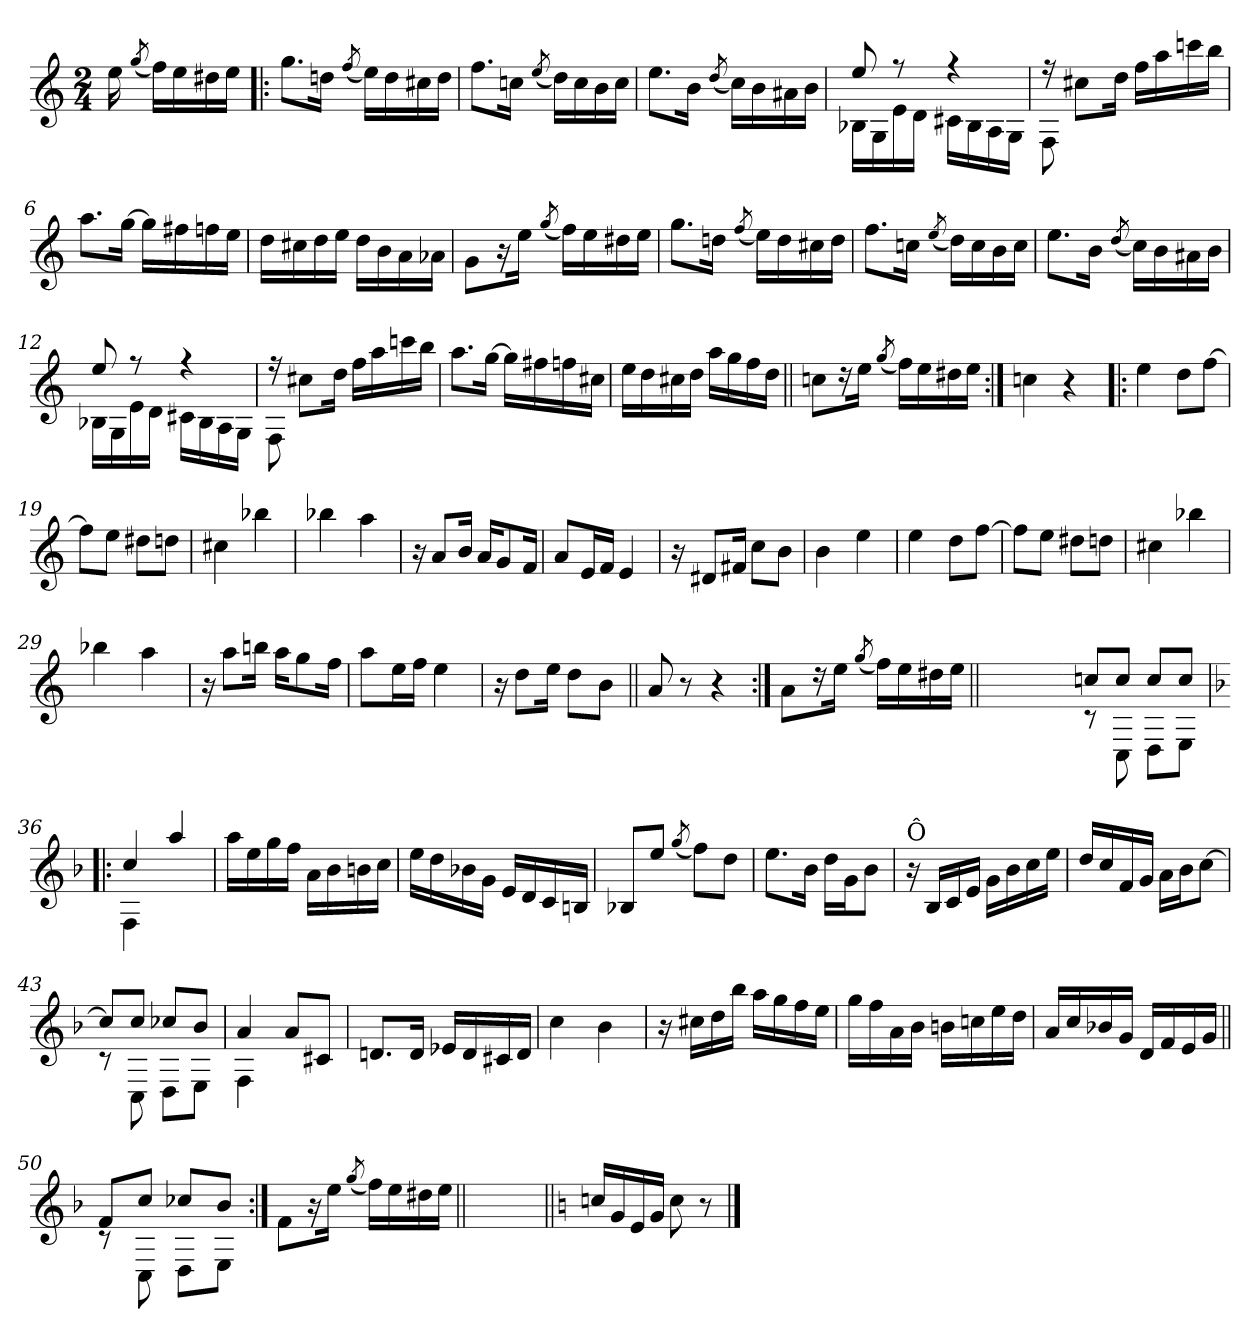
**kern
*part1
*staff1
*clefG2
*k[]
*C:
*M2/4
=
16ee\
(8qgg/
16ff\LL)
16ee\
16dd#X\
16ee\JJ
=1!|:
8.gg\L
16ddn\Jk
(<8qff/
16ee\LL)
16dd\
16cc#X\
16dd\JJ
=2
8.ff\L
16ccn\Jk
(<8qee/
16dd\LL)
16cc\
16b\
16cc\JJ
=3
8.ee\L
16b\Jk
(<8qdd/
16cc\LL)
16b\
16a#X\
16b\JJ
=4
*^
8ee/	16B-X\LL
.	16G\
8ree	16e\
.	16d\JJ
4ree	16c#X\LL
.	16B-\
.	16A\
.	16G\JJ
!!LO:LB:g=z	!!
=5	=5
16r	8F\
8cc#X\L	.
.	8ryy
16dd\Jk	.
16ff\LL	4ryy
16aa\	.
16cccn\	.
16bb\JJ	.
*v	*v
=6
8.aa\L
[16gg\Jk
16gg\LL]
16ff#X\
16ffn\
16ee\JJ
=7
16dd\LL
16cc#X\
16dd\
16ee\JJ
16dd\LL
16b\
16a\
16a-X\JJ
=8
8g\L
16r
16ee\Jk
(<8qgg/
16ff\LL)
16ee\
16dd#X\
16ee\JJ
!!LO:LB:g=z
=9
8.gg\L
16ddn\Jk
(<8qff/
16ee\LL)
16dd\
16cc#X\
16dd\JJ
=10
8.ff\L
16ccn\Jk
(<8qee/
16dd\LL)
16cc\
16b\
16cc\JJ
=11
8.ee\L
16b\Jk
(<8qdd/
16cc\LL)
16b\
16a#X\
16b\JJ
=12
*^
8ee/	16B-X\LL
.	16G\
8ree	16e\
.	16d\JJ
4ree	16c#X\LL
.	16B-\
.	16A\
.	16G\JJ
!!LO:LB:g=z	!!
=13	=13
16r	8F\
8cc#X\L	.
.	8ryy
16dd\Jk	.
16ff\LL	4ryy
16aa\	.
16cccn\	.
16bb\JJ	.
*v	*v
=14
8.aa\L
[16gg\Jk
16gg\LL]
16ff#X\
16ffn\
16cc#X\JJ
=15
16ee\LL
16dd\
16cc#X\
16dd\JJ
16aa\LL
16gg\
16ff\
16dd\JJ
=16||
8ccn\L
16r
16ee\Jk
(<8qgg/
16ff\LL)
16ee\
16dd#X\
16ee\JJ
!!LO:LB:g=z
=17:|!
4ccn\
4r
=18!|:
4ee\
8dd\L
[8ff\J
=19
8ff\L]
8ee\J
8dd#X\L
8ddn\J
=20
4cc#X\
4bb-X\
=21
4bb-X\
4aa\
!!LO:LB:g=z
=22
16r
8a/L
16b/Jk
16a/KL
8g/
16f/Jk
=23
8a/L
16e/L
16f/JJ
4e/
=24
16r
8d#X/L
16f#X/Jk
8cc\L
8b\J
=25
4b\
4ee\
!!LO:LB:g=z
=26
4ee\
8dd\L
[8ff\J
=27
8ff\L]
8ee\J
8dd#X\L
8ddn\J
=28
4cc#X\
4bb-X\
=29
4bb-X\
4aa\
=30
16r
8aa\L
16bbn\Jk
16aa\KL
8gg\
16ff\Jk
!!LO:LB:g=z
=31
8aa\L
16ee\L
16ff\JJ
4ee\
=32
16r
8dd\L
16ee\Jk
8dd\L
8b\J
=33||
8a/
8r
4r
=34:|!
8a\L
16r
16ee\Jk
(<8qgg/
16ff\LL)
16ee\
16dd#X\
16ee\JJ
=34X1||
*stria0
2ryy
!!LO:LB:g=z
=35-
*stria5
*^
8ccn/L	8rc
8cc/J	8C\
8cc/L	8D\L
8cc/J	8E\J
=36!|:	=36!|:
*k[b-]	*
*F:	*
4cc/	4F\
4aa/	4ryy
*v	*v
=37
16aa\LL
16ee\
16gg\
16ff\JJ
16a\LL
16b-\
16bn\
16cc\JJ
=38
16ee\LL
16dd\
16b-X\
16g\JJ
16e/LL
16d/
16c/
16Bn/JJ
!!LO:PB:g=z
=39
8B-X/L
8ee/J
(<8qgg/
8ff\L)
8dd\J
=40
8.ee\L
16b-\Jk
16dd\LL
16g\J
8b-\J
=41
!LO:TX:a:t=Ô
16r
16B-/LL
16c/
16e/JJ
16g\LL
16b-\
16cc\
16ee\JJ
=42
16dd/LL
16cc/
16f/
16g/JJ
16a\LL
16b-\J
[8cc\J
!!LO:LB:g=z
=43
*^
8cc/L]	8rc
8cc/J	8C\
8cc-X/L	8D\L
8b-/J	8E\J
=44	=44
4a/	4F\
8a/L	4ryy
8c#X/J	.
*v	*v
=45
8.dn/L
16d/Jk
16e-X/LL
16d/
16c#X/
16d/JJ
=46
4cc\
4b-\
!!LO:LB:g=z
=47
16r
16cc#X\LL
16dd\
16bb-\JJ
16aa\LL
16gg\
16ff\
16ee\JJ
=48
16gg\LL
16ff\
16a\
16b-\JJ
16bn\LL
16ccn\
16ee\
16dd\JJ
=49
16a/LL
16cc/
16b-X/
16g/JJ
16d/LL
16f/
16e/
16g/JJ
!!LO:LB:g=z
=50||
*^
*	*^
8f/L	8rc	16ryy
.	.	16ryy
8cc/J	8C\	16ryy
.	.	16ryy
8cc-X/L	8D\L	16ryy
.	.	16ryy
8b-/J	8E\J	16ryy
.	.	16ryy
*v	*v	*v
=51:|!
8f\L
16r
16ee\Jk
(<8qgg/
16ff\LL)
16ee\
16dd#X\
16ee\JJ
=52||
*stria0
2ryy
=53||
*stria5
*k[]
*C:
16ccn/LL
16g/
16e/
16g/JJ
8cc\
8r
==
*-
